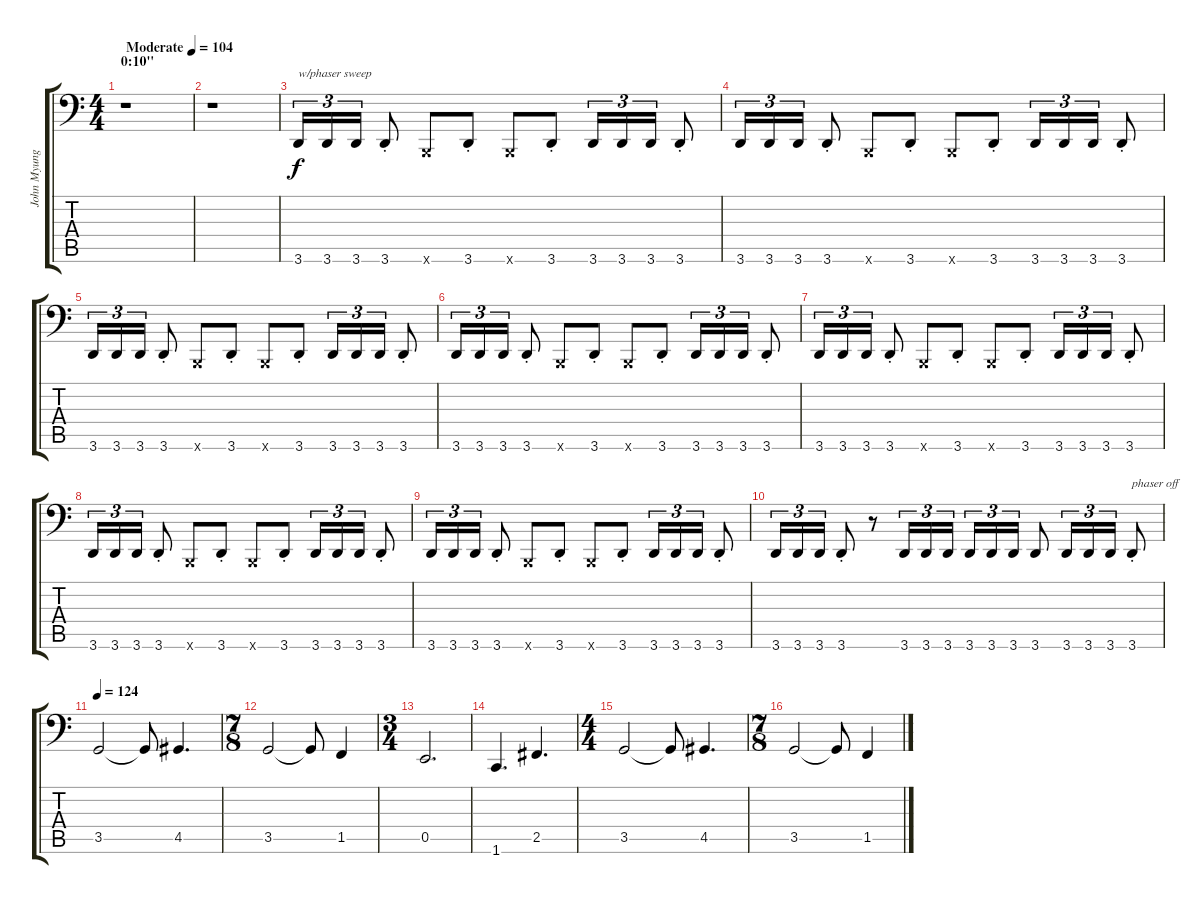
\track ("John Myung" "John Myung") {instrument electricbassfinger}
\staff {score tabs}
\tuning (C3 G2 D2 A1 E1 B0) {hide}
\ts (4 4)
\section ("" "0:10''")
\tempo (104 "Moderate")
\clef f4
\ks c
r.1{dy f instrument electricbassfinger} |
r.1 |
3.6.16{tu (3 2) txt "w/phaser sweep"} 3.6.16{tu (3 2)} 3.6.16{tu (3 2)} 3.6{st}.8 0.6{x}.8 3.6{st}.8 0.6{x}.8 3.6{st}.8 3.6.16{tu (3 2)} 3.6.16{tu (3 2)} 3.6.16{tu (3 2)} 3.6{st}.8 |
3.6.16{tu (3 2)} 3.6.16{tu (3 2)} 3.6.16{tu (3 2)} 3.6{st}.8 0.6{x}.8 3.6{st}.8 0.6{x}.8 3.6{st}.8 3.6.16{tu (3 2)} 3.6.16{tu (3 2)} 3.6.16{tu (3 2)} 3.6{st}.8 |
3.6.16{tu (3 2)} 3.6.16{tu (3 2)} 3.6.16{tu (3 2)} 3.6{st}.8 0.6{x}.8 3.6{st}.8 0.6{x}.8 3.6{st}.8 3.6.16{tu (3 2)} 3.6.16{tu (3 2)} 3.6.16{tu (3 2)} 3.6{st}.8 |
3.6.16{tu (3 2)} 3.6.16{tu (3 2)} 3.6.16{tu (3 2)} 3.6{st}.8 0.6{x}.8 3.6{st}.8 0.6{x}.8 3.6{st}.8 3.6.16{tu (3 2)} 3.6.16{tu (3 2)} 3.6.16{tu (3 2)} 3.6{st}.8 |
3.6.16{tu (3 2)} 3.6.16{tu (3 2)} 3.6.16{tu (3 2)} 3.6{st}.8 0.6{x}.8 3.6{st}.8 0.6{x}.8 3.6{st}.8 3.6.16{tu (3 2)} 3.6.16{tu (3 2)} 3.6.16{tu (3 2)} 3.6{st}.8 |
3.6.16{tu (3 2)} 3.6.16{tu (3 2)} 3.6.16{tu (3 2)} 3.6{st}.8 0.6{x}.8 3.6{st}.8 0.6{x}.8 3.6{st}.8 3.6.16{tu (3 2)} 3.6.16{tu (3 2)} 3.6.16{tu (3 2)} 3.6{st}.8 |
3.6.16{tu (3 2)} 3.6.16{tu (3 2)} 3.6.16{tu (3 2)} 3.6{st}.8 0.6{x}.8 3.6{st}.8 0.6{x}.8 3.6{st}.8 3.6.16{tu (3 2)} 3.6.16{tu (3 2)} 3.6.16{tu (3 2)} 3.6{st}.8 |
3.6.16{tu (3 2)} 3.6.16{tu (3 2)} 3.6.16{tu (3 2)} 3.6{st}.8 r.8 3.6.16{tu (3 2)} 3.6.16{tu (3 2)} 3.6.16{tu (3 2)} 3.6.16{tu (3 2)} 3.6.16{tu (3 2)} 3.6.16{tu (3 2)} 3.6.8 3.6.16{tu (3 2)} 3.6.16{tu (3 2)} 3.6.16{tu (3 2)} 3.6{st}.8{txt "phaser off"} |
\tempo 124
3.5.2 3.5{t}.8 4.5.4{d} |
\ts (7 8)
3.5.2 3.5{t}.8 1.5.4 |
\ts (3 4)
0.5.2{d} |
1.6.4{d} 2.5.4{d} |
\ts (4 4)
3.5.2 3.5{t}.8 4.5.4{d} |
\ts (7 8)
3.5.2 3.5{t}.8 1.5.4
